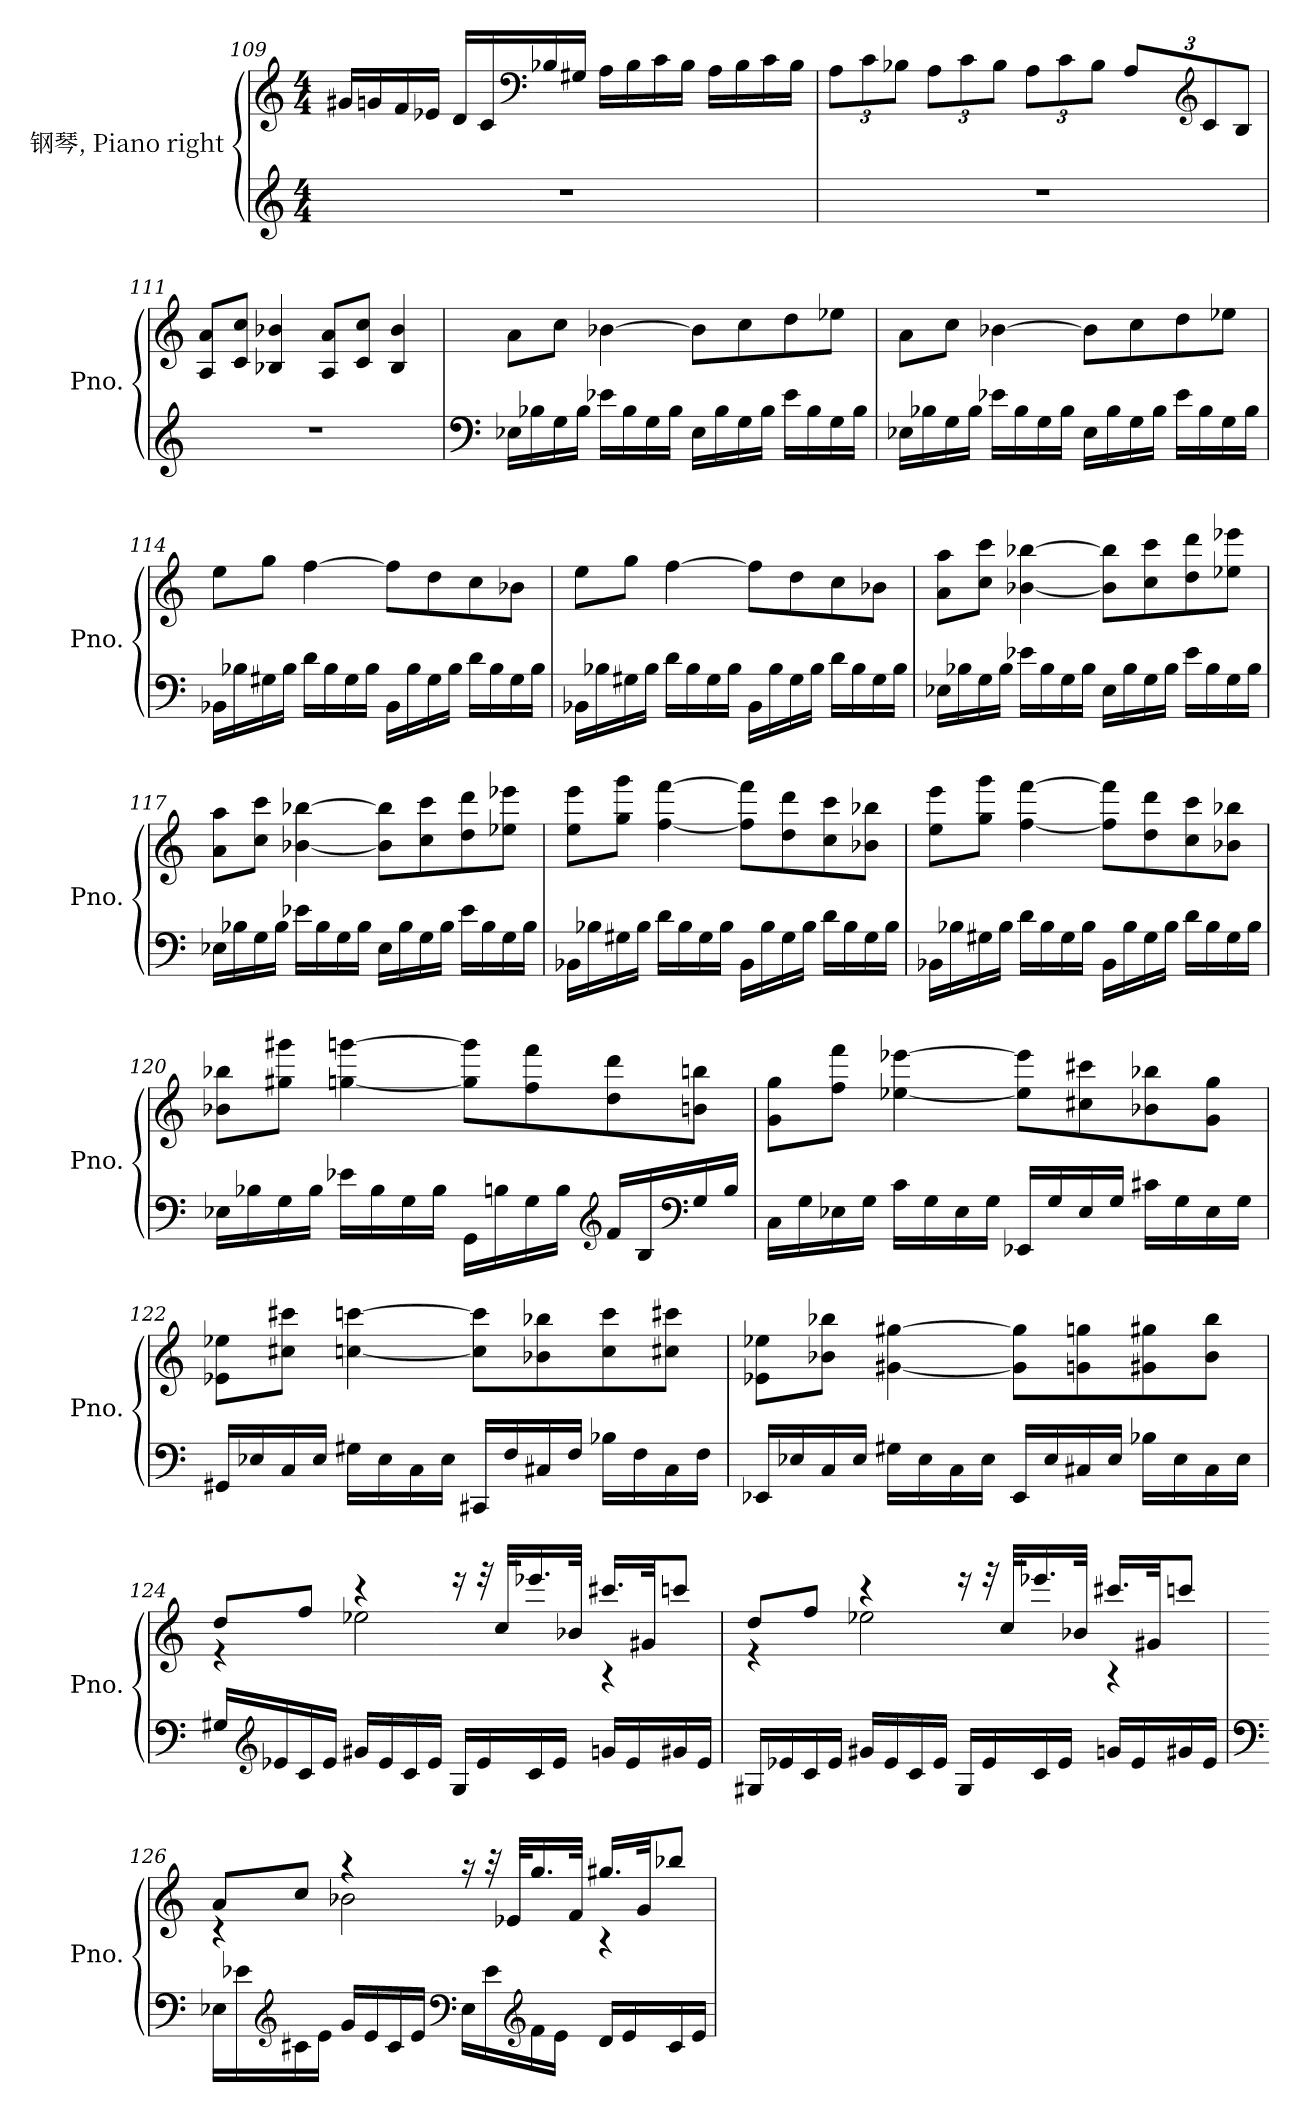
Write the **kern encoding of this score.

**kern	**kern
*part1	*part1
*staff2	*staff1
*I"钢琴, Piano right	*
*I'Pno.	*
!!LO:LB:g=z
*clefG2	*clefG2
*k[]	*k[]
*M4/4	*M4/4
*MM142	*MM142
=109	=109
1r	16g#X/LL
.	16gn/
.	16f/
.	16e-X/JJ
*	*MM141
.	16d/LL
.	16c/
*	*clefF4
.	16B-X/
.	16G#X/JJ
*	*MM139
.	16A\LL
.	16B-\
.	16c\
.	16B-\JJ
.	16A\LL
.	16B-\
.	16c\
.	16B-\JJ
=110	=110
*	*Xbrackettup
1r	12A\L
.	12c\
.	12B-X\J
.	12A\L
.	12c\
.	12B-\J
*	*MM127
.	12A\L
*	*MM122
.	12c\
*	*MM115
.	12B-\J
*	*MM110
.	12A/L
*	*clefG2
*	*MM104
.	12c/
*	*MM87
.	12B-/J
=111	=111
*	*MM100
1r	8A/ 8a/L
*	*MM103
.	8c/ 8cc/J
.	4B-X/ 4b-X/
*	*MM103
.	8A/ 8a/L
.	8c/ 8cc/J
.	4B-/ 4b-/
!!LO:LB:g=z
=112	=112
*clefF4	*
*	*MM99
16E-X\LL	8a\L
16B-X\	.
*	*MM102
16G\	8cc\J
16B-\JJ	.
*	*MM105
16e-X\LL	[4b-X\
16B-\	.
16G\	.
16B-\JJ	.
16E-\LL	8b-\L]
16B-\	.
*	*MM107
16G\	8cc\
16B-\JJ	.
16e-\LL	8dd\
16B-\	.
*	*MM102
16G\	8ee-X\J
16B-\JJ	.
=113	=113
16E-X\LL	8a\L
16B-X\	.
*	*MM106
16G\	8cc\J
16B-\JJ	.
16e-X\LL	[4b-X\
16B-\	.
16G\	.
16B-\JJ	.
16E-\LL	8b-\L]
16B-\	.
*	*MM107
16G\	8cc\
16B-\JJ	.
16e-\LL	8dd\
16B-\	.
*	*MM102
16G\	8ee-X\J
16B-\JJ	.
!!LO:LB:g=z
=114	=114
*	*MM98
16BB-X\LL	8ee\L
16B-X\	.
*	*MM106
16G#X\	8gg\J
16B-\JJ	.
16d\LL	[4ff\
16B-\	.
16G#\	.
16B-\JJ	.
16BB-\LL	8ff\L]
16B-\	.
*	*MM107
16G#\	8dd\
16B-\JJ	.
16d\LL	8cc\
16B-\	.
*	*MM102
16G#\	8b-X\J
16B-\JJ	.
=115	=115
16BB-X\LL	8ee\L
16B-X\	.
*	*MM106
16G#X\	8gg\J
16B-\JJ	.
16d\LL	[4ff\
16B-\	.
16G#\	.
16B-\JJ	.
16BB-\LL	8ff\L]
16B-\	.
*	*MM107
16G#\	8dd\
16B-\JJ	.
*	*MM109
16d\LL	8cc\
16B-\	.
*	*MM102
16G#\	8b-X\J
16B-\JJ	.
!!LO:LB:g=z
=116	=116
*	*MM98
16E-X\LL	8a\ 8aa\L
16B-X\	.
*	*MM106
16G\	8cc\ 8ccc\J
16B-\JJ	.
16e-X\LL	[4b-X\ [4bb-X\
16B-\	.
16G\	.
16B-\JJ	.
16E-\LL	8b-\] 8bb-\]L
16B-\	.
*	*MM107
16G\	8cc\ 8ccc\
16B-\JJ	.
16e-\LL	8dd\ 8ddd\
16B-\	.
*	*MM102
16G\	8ee-X\ 8eee-X\J
16B-\JJ	.
=117	=117
16E-X\LL	8a\ 8aa\L
16B-X\	.
*	*MM106
16G\	8cc\ 8ccc\J
16B-\JJ	.
16e-X\LL	[4b-X\ [4bb-X\
16B-\	.
16G\	.
16B-\JJ	.
*	*MM102
16E-\LL	8b-\] 8bb-\]L
16B-\	.
*	*MM107
16G\	8cc\ 8ccc\
16B-\JJ	.
*	*MM109
16e-\LL	8dd\ 8ddd\
16B-\	.
*	*MM102
16G\	8ee-X\ 8eee-X\J
16B-\JJ	.
!!LO:LB:g=z
=118	=118
16BB-X\LL	8ee\ 8eee\L
16B-X\	.
*	*MM106
16G#X\	8gg\ 8ggg\J
16B-\JJ	.
16d\LL	[4ff\ [4fff\
16B-\	.
16G#\	.
16B-\JJ	.
16BB-\LL	8ff\] 8fff\]L
16B-\	.
*	*MM107
16G#\	8dd\ 8ddd\
16B-\JJ	.
16d\LL	8cc\ 8ccc\
16B-\	.
*	*MM97
16G#\	8b-X\ 8bb-X\J
16B-\JJ	.
=119	=119
*	*MM102
16BB-X\LL	8ee\ 8eee\L
16B-X\	.
*	*MM106
16G#X\	8gg\ 8ggg\J
16B-\JJ	.
16d\LL	[4ff\ [4fff\
16B-\	.
16G#\	.
16B-\JJ	.
16BB-\LL	8ff\] 8fff\]L
16B-\	.
*	*MM107
16G#\	8dd\ 8ddd\
16B-\JJ	.
16d\LL	8cc\ 8ccc\
16B-\	.
*	*MM102
16G#\	8b-X\ 8bb-X\J
16B-\JJ	.
!!LO:PB:g=z
=120	=120
*	*MM95
16E-X\LL	8b-X\ 8bb-X\L
16B-X\	.
*	*MM106
16G\	8gg#X\ 8ggg#X\J
16B-\JJ	.
16e-X\LL	[4ggn\ [4gggn\
16B-\	.
16G\	.
16B-\JJ	.
*	*MM102
16GG\LL	8gg\] 8ggg\]L
16Bn\	.
*	*MM107
16G\	8ff\ 8fff\
16B\JJ	.
*clefG2	*
16f/LL	8dd\ 8ddd\
16B/	.
*clefF4	*
*	*MM102
16G/	8bn\ 8bbn\J
16B/JJ	.
=121	=121
*	*MM100
16C\LL	8g\ 8gg\L
16G\	.
*	*MM106
16E-X\	8ff\ 8fff\J
16G\JJ	.
16c\LL	[4ee-X\ [4eee-X\
16G\	.
16E-\	.
16G\JJ	.
*	*MM102
16EE-X/LL	8ee-\] 8eee-\]L
16G/	.
*	*MM107
16E-/	8cc#X\ 8ccc#X\
16G/JJ	.
16c#X\LL	8b-X\ 8bb-X\
16G\	.
*	*MM102
16E-\	8g\ 8gg\J
16G\JJ	.
!!LO:LB:g=z
=122	=122
*	*MM100
16GG#X/LL	8e-X\ 8ee-X\L
16E-X/	.
*	*MM106
16C/	8cc#X\ 8ccc#X\J
16E-/JJ	.
16G#X\LL	[4ccn\ [4cccn\
16E-\	.
16C\	.
16E-\JJ	.
*	*MM98
16CC#X/LL	8cc\] 8ccc\]L
16F/	.
*	*MM107
16C#X/	8b-X\ 8bb-X\
16F/JJ	.
16B-X\LL	8cc\ 8ccc\
16F\	.
*	*MM102
16C#\	8cc#X\ 8ccc#X\J
16F\JJ	.
=123	=123
*	*MM100
16EE-X/LL	8e-X\ 8ee-X\L
16E-X/	.
*	*MM106
16C/	8b-X\ 8bb-X\J
16E-/JJ	.
16G#X\LL	[4g#X\ [4gg#X\
16E-\	.
16C\	.
16E-\JJ	.
*	*MM102
16EE-/LL	8g#\] 8gg#\]L
16E-/	.
*	*MM105
16C#X/	8gn\ 8ggn\
16E-/JJ	.
*	*MM104
16B-X\LL	8g#X\ 8gg#X\
16E-\	.
*	*MM96
16C#\	8b-\ 8bb-\J
16E-\JJ	.
!!LO:LB:g=z
=124	=124
*	*MM102
*	*^
16G#X/LL	8dd/L	4r
*clefG2	*	*
16e-X/	.	.
*	*MM106	*
16c/	8ff/J	.
16e-/JJ	.	.
16g#X/LL	4r	2ee-X\
16e-/	.	.
16c/	.	.
16e-/JJ	.	.
16G#/LL	16r	.
16e-/	32r	.
.	32cc/KLL	.
*	*MM105	*
16c/	16.eee-X/	.
16e-/JJ	.	.
.	32b-X/JJk	.
16gn/LL	16.ccc#X/LL	4r
16e-/	.	.
.	32g#X/JK	.
*	*MM102	*
16g#X/	8cccn/J	.
16e-/JJ	.	.
!!LO:LB:g=z	!!
=125	=125	=125
16G#X/LL	8dd/L	4r
16e-X/	.	.
*	*MM106	*
16c/	8ff/J	.
16e-/JJ	.	.
16g#X/LL	4r	2ee-X\
16e-/	.	.
16c/	.	.
16e-/JJ	.	.
16G#/LL	16r	.
16e-/	32r	.
.	32cc/KLL	.
*	*MM107	*
16c/	16.eee-X/	.
16e-/JJ	.	.
.	32b-X/JJk	.
16gn/LL	16.ccc#X/LL	4r
16e-/	.	.
.	32g#X/JK	.
*	*MM102	*
16g#X/	8cccn/J	.
16e-/JJ	.	.
!!LO:LB:g=z	!!
=126	=126	=126
*clefF4	*	*
16E-X\LL	8a/L	4r
16e-X\	.	.
*clefG2	*	*
*	*MM106	*
16c#X\	8cc/J	.
16e-\JJ	.	.
16g/LL	4r	2b-X\
16e-/	.	.
16c#/	.	.
16e-/JJ	.	.
*clefF4	*	*
*	*MM96	*
16E-\LL	16r	.
16e-\	32r	.
.	32e-X/KLL	.
*clefG2	*	*
*	*MM105	*
16f\	16.gg/	.
16e-\JJ	.	.
.	32f/JJk	.
16d/LL	16.gg#X/LL	4r
16e-/	.	.
.	32g/JK	.
*	*MM102	*
16c#/	8bb-X/J	.
16e-/JJ	.	.
*	*v	*v
=	=
*-	*-
